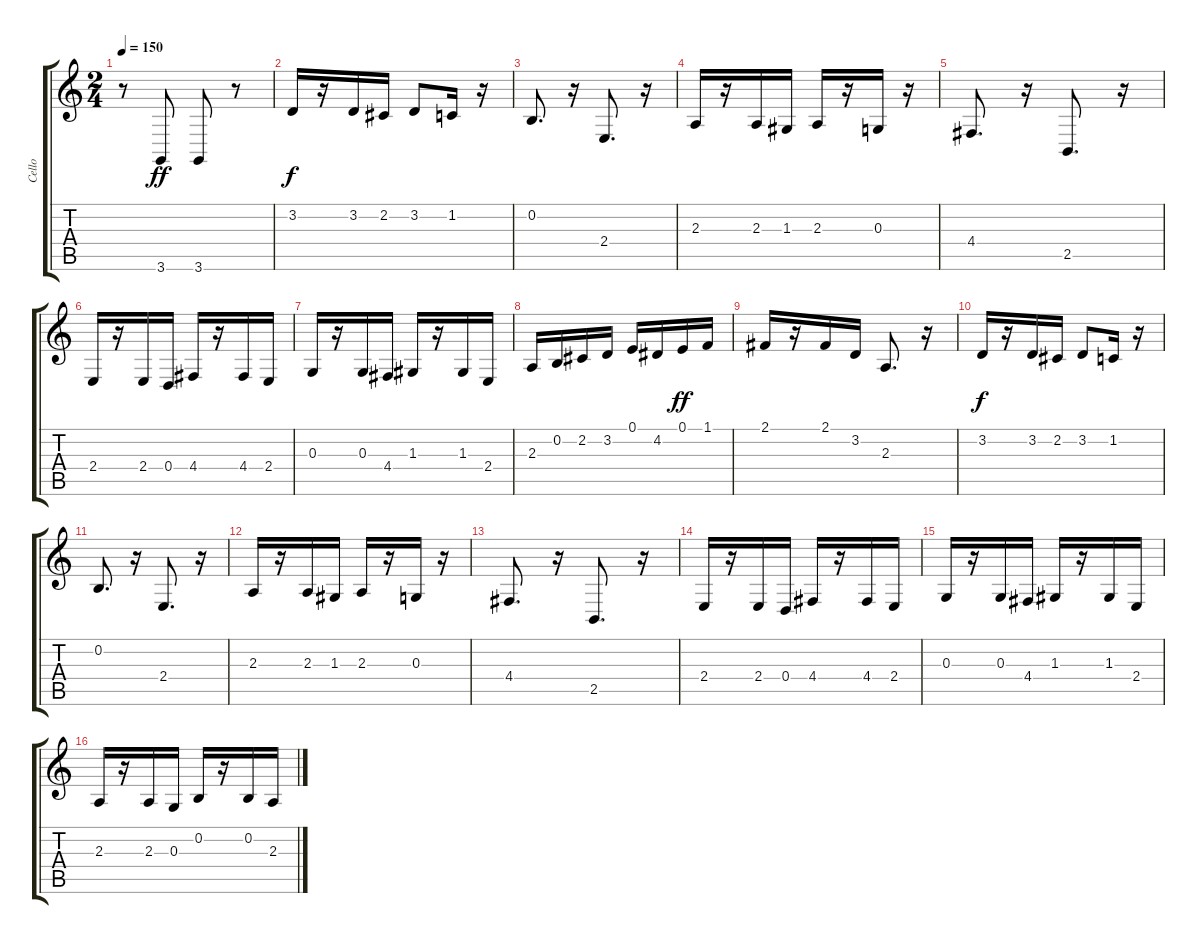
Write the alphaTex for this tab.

\track ("Cello" "Cello") {instrument stringensemble1}
\staff {score tabs}
\tuning (E4 B3 G3 D3 A2 E2) {hide}
\ts (2 4)
\tempo 150
\clef g2
\ks c
r.8{dy f} 3.6.8{dy ff} 3.6.8 r.8 |
3.2.16{dy f} r.16 3.2.16 2.2.16 3.2.8 1.2.16 r.16 |
0.2.8{d} r.16 2.4.8{d} r.16 |
2.3.16 r.16 2.3.16 1.3.16 2.3.16 r.16 0.3.16 r.16 |
4.4.8{d} r.16 2.5.8{d} r.16 |
2.4.16 r.16 2.4.16 0.4.16 4.4.16 r.16 4.4.16 2.4.16 |
0.3.16 r.16 0.3.16 4.4.16 1.3.16 r.16 1.3.16 2.4.16 |
2.3.16 0.2.16 2.2.16 3.2.16 0.1.16 4.2.16 0.1.16{dy ff} 1.1.16 |
2.1.16 r.16 2.1.16 3.2.16 2.3.8{d} r.16 |
3.2.16{dy f} r.16 3.2.16 2.2.16 3.2.8 1.2.16 r.16 |
0.2.8{d} r.16 2.4.8{d} r.16 |
2.3.16 r.16 2.3.16 1.3.16 2.3.16 r.16 0.3.16 r.16 |
4.4.8{d} r.16 2.5.8{d} r.16 |
2.4.16 r.16 2.4.16 0.4.16 4.4.16 r.16 4.4.16 2.4.16 |
0.3.16 r.16 0.3.16 4.4.16 1.3.16 r.16 1.3.16 2.4.16 |
2.3.16 r.16 2.3.16 0.3.16 0.2.16 r.16 0.2.16 2.3.16
